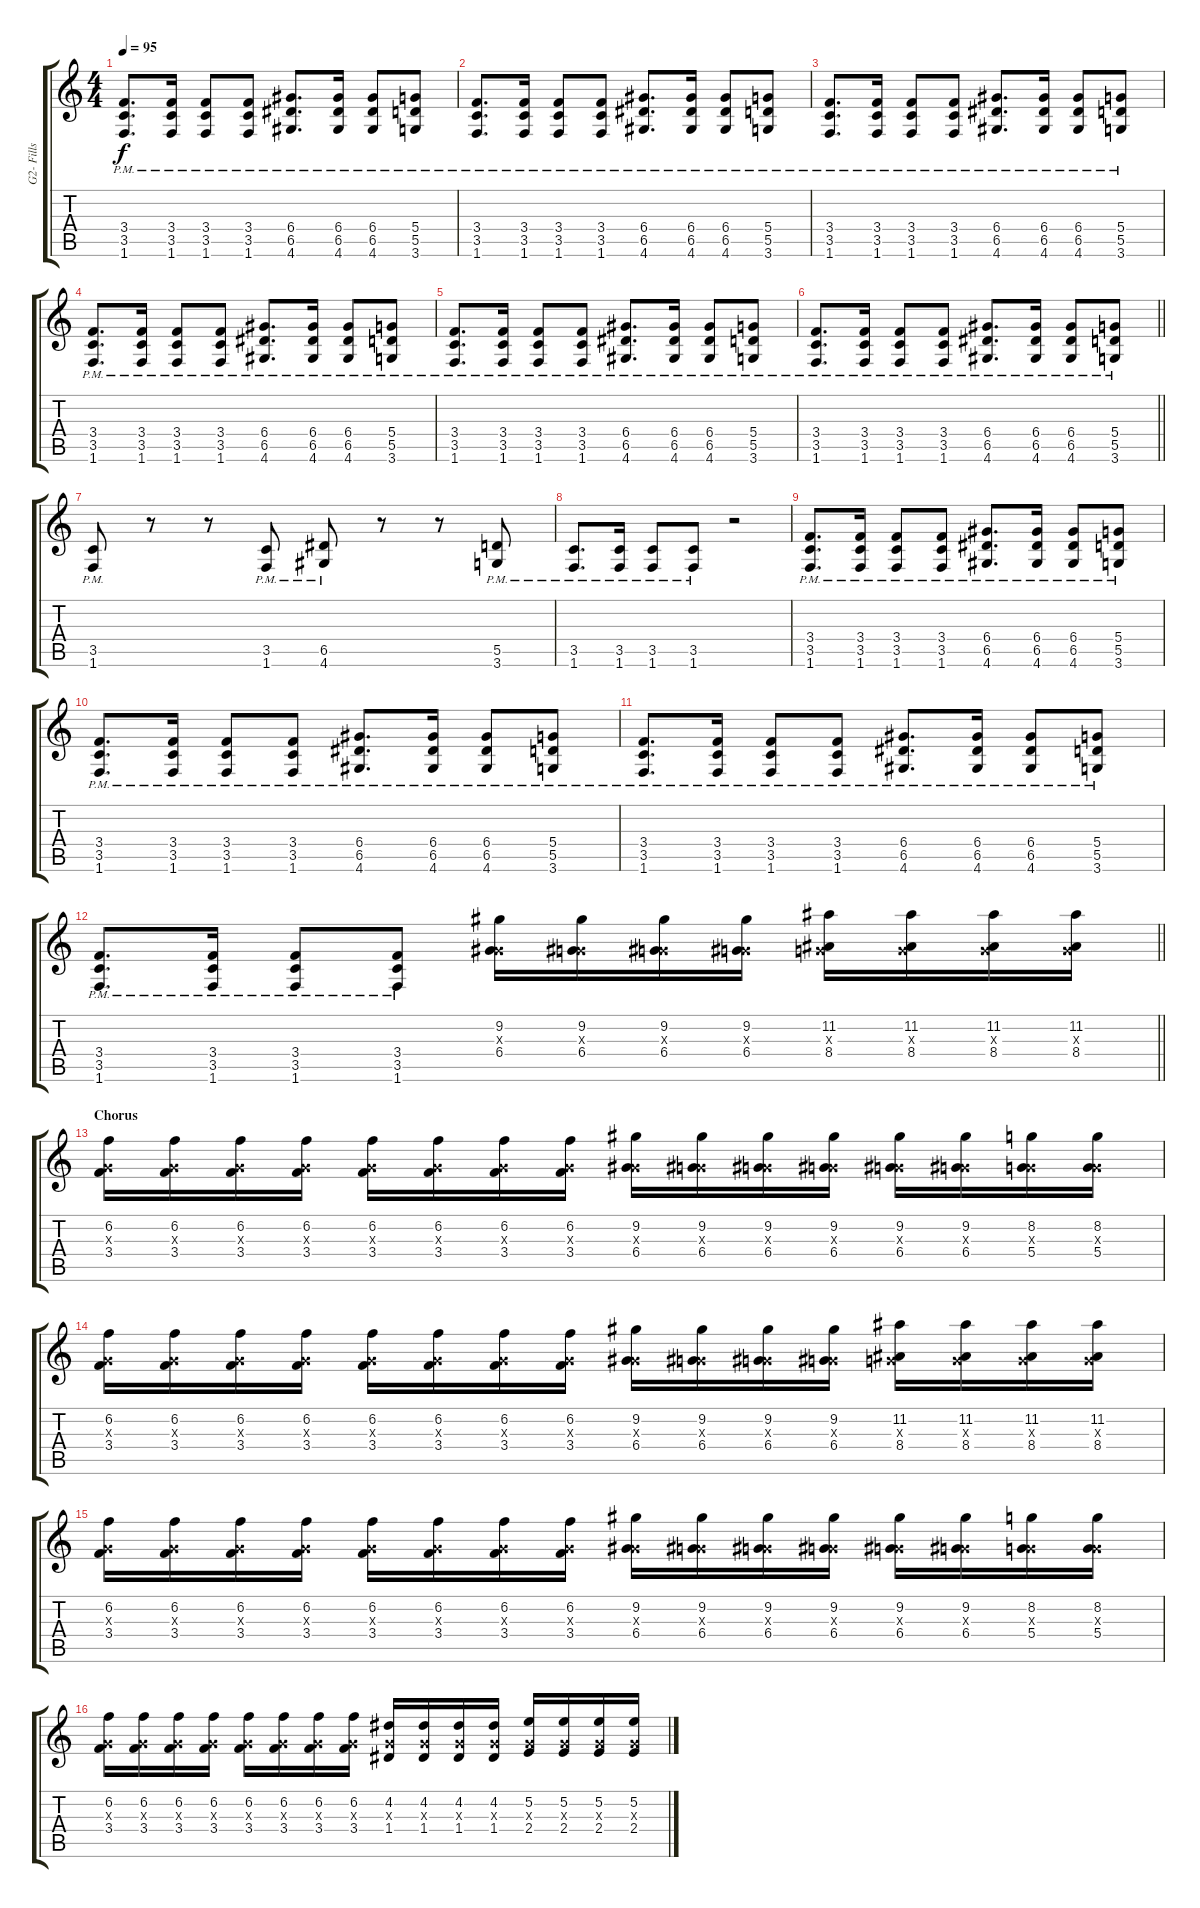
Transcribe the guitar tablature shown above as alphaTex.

\track ("G2- Fills Background/Solo" "G2- Fills ") {instrument overdrivenguitar}
\staff {score tabs}
\tuning (E4 B3 G3 D3 A2 E2) {hide}
\ts (4 4)
\tempo 95
\clef g2
\ks c
(3.4{pm} 3.5{pm} 1.6{pm}).8{d dy f} (3.4{pm} 3.5{pm} 1.6{pm}).16 (3.4{pm} 3.5{pm} 1.6{pm}).8 (3.4{pm} 3.5{pm} 1.6{pm}).8 (6.4{pm} 6.5{pm} 4.6{pm}).8{d} (6.4{pm} 6.5{pm} 4.6{pm}).16 (6.4{pm} 6.5{pm} 4.6{pm}).8 (5.4{pm} 5.5{pm} 3.6{pm}).8 |
(3.4{pm} 3.5{pm} 1.6{pm}).8{d} (3.4{pm} 3.5{pm} 1.6{pm}).16 (3.4{pm} 3.5{pm} 1.6{pm}).8 (3.4{pm} 3.5{pm} 1.6{pm}).8 (6.4{pm} 6.5{pm} 4.6{pm}).8{d} (6.4{pm} 6.5{pm} 4.6{pm}).16 (6.4{pm} 6.5{pm} 4.6{pm}).8 (5.4{pm} 5.5{pm} 3.6{pm}).8 |
(3.4{pm} 3.5{pm} 1.6{pm}).8{d} (3.4{pm} 3.5{pm} 1.6{pm}).16 (3.4{pm} 3.5{pm} 1.6{pm}).8 (3.4{pm} 3.5{pm} 1.6{pm}).8 (6.4{pm} 6.5{pm} 4.6{pm}).8{d} (6.4{pm} 6.5{pm} 4.6{pm}).16 (6.4{pm} 6.5{pm} 4.6{pm}).8 (5.4{pm} 5.5{pm} 3.6{pm}).8 |
(3.4{pm} 3.5{pm} 1.6{pm}).8{d} (3.4{pm} 3.5{pm} 1.6{pm}).16 (3.4{pm} 3.5{pm} 1.6{pm}).8 (3.4{pm} 3.5{pm} 1.6{pm}).8 (6.4{pm} 6.5{pm} 4.6{pm}).8{d} (6.4{pm} 6.5{pm} 4.6{pm}).16 (6.4{pm} 6.5{pm} 4.6{pm}).8 (5.4{pm} 5.5{pm} 3.6{pm}).8 |
(3.4{pm} 3.5{pm} 1.6{pm}).8{d} (3.4{pm} 3.5{pm} 1.6{pm}).16 (3.4{pm} 3.5{pm} 1.6{pm}).8 (3.4{pm} 3.5{pm} 1.6{pm}).8 (6.4{pm} 6.5{pm} 4.6{pm}).8{d} (6.4{pm} 6.5{pm} 4.6{pm}).16 (6.4{pm} 6.5{pm} 4.6{pm}).8 (5.4{pm} 5.5{pm} 3.6{pm}).8 |
\barLineRight lightlight
(3.4{pm} 3.5{pm} 1.6{pm}).8{d} (3.4{pm} 3.5{pm} 1.6{pm}).16 (3.4{pm} 3.5{pm} 1.6{pm}).8 (3.4{pm} 3.5{pm} 1.6{pm}).8 (6.4{pm} 6.5{pm} 4.6{pm}).8{d} (6.4{pm} 6.5{pm} 4.6{pm}).16 (6.4{pm} 6.5{pm} 4.6{pm}).8 (5.4{pm} 5.5{pm} 3.6{pm}).8 |
(3.5{pm} 1.6{pm}).8 r.8 r.8 (3.5{pm} 1.6{pm}).8 (6.5{pm} 4.6{pm}).8 r.8 r.8 (5.5{pm} 3.6{pm}).8 |
(3.5{pm} 1.6{pm}).8{d} (3.5{pm} 1.6{pm}).16 (3.5{pm} 1.6{pm}).8 (3.5{pm} 1.6{pm}).8 r.2 |
(3.4{pm} 3.5{pm} 1.6{pm}).8{d} (3.4{pm} 3.5{pm} 1.6{pm}).16 (3.4{pm} 3.5{pm} 1.6{pm}).8 (3.4{pm} 3.5{pm} 1.6{pm}).8 (6.4{pm} 6.5{pm} 4.6{pm}).8{d} (6.4{pm} 6.5{pm} 4.6{pm}).16 (6.4{pm} 6.5{pm} 4.6{pm}).8 (5.4{pm} 5.5{pm} 3.6{pm}).8 |
(3.4{pm} 3.5{pm} 1.6{pm}).8{d} (3.4{pm} 3.5{pm} 1.6{pm}).16 (3.4{pm} 3.5{pm} 1.6{pm}).8 (3.4{pm} 3.5{pm} 1.6{pm}).8 (6.4{pm} 6.5{pm} 4.6{pm}).8{d} (6.4{pm} 6.5{pm} 4.6{pm}).16 (6.4{pm} 6.5{pm} 4.6{pm}).8 (5.4{pm} 5.5{pm} 3.6{pm}).8 |
(3.4{pm} 3.5{pm} 1.6{pm}).8{d} (3.4{pm} 3.5{pm} 1.6{pm}).16 (3.4{pm} 3.5{pm} 1.6{pm}).8 (3.4{pm} 3.5{pm} 1.6{pm}).8 (6.4{pm} 6.5{pm} 4.6{pm}).8{d} (6.4{pm} 6.5{pm} 4.6{pm}).16 (6.4{pm} 6.5{pm} 4.6{pm}).8 (5.4{pm} 5.5{pm} 3.6{pm}).8 |
\barLineRight lightlight
(3.4{pm} 3.5{pm} 1.6{pm}).8{d} (3.4{pm} 3.5{pm} 1.6{pm}).16 (3.4{pm} 3.5{pm} 1.6{pm}).8 (3.4{pm} 3.5{pm} 1.6{pm}).8 (9.2 0.3{x} 6.4).16 (9.2 0.3{x} 6.4).16 (9.2 0.3{x} 6.4).16 (9.2 0.3{x} 6.4).16 (11.2 0.3{x} 8.4).16 (11.2 0.3{x} 8.4).16 (11.2 0.3{x} 8.4).16 (11.2 0.3{x} 8.4).16 |
\section ("" "Chorus")
(6.2 0.3{x} 3.4).16 (6.2 0.3{x} 3.4).16 (6.2 0.3{x} 3.4).16 (6.2 0.3{x} 3.4).16 (6.2 0.3{x} 3.4).16 (6.2 0.3{x} 3.4).16 (6.2 0.3{x} 3.4).16 (6.2 0.3{x} 3.4).16 (9.2 0.3{x} 6.4).16 (9.2 0.3{x} 6.4).16 (9.2 0.3{x} 6.4).16 (9.2 0.3{x} 6.4).16 (9.2 0.3{x} 6.4).16 (9.2 0.3{x} 6.4).16 (8.2 0.3{x} 5.4).16 (8.2 0.3{x} 5.4).16 |
(6.2 0.3{x} 3.4).16 (6.2 0.3{x} 3.4).16 (6.2 0.3{x} 3.4).16 (6.2 0.3{x} 3.4).16 (6.2 0.3{x} 3.4).16 (6.2 0.3{x} 3.4).16 (6.2 0.3{x} 3.4).16 (6.2 0.3{x} 3.4).16 (9.2 0.3{x} 6.4).16 (9.2 0.3{x} 6.4).16 (9.2 0.3{x} 6.4).16 (9.2 0.3{x} 6.4).16 (11.2 0.3{x} 8.4).16 (11.2 0.3{x} 8.4).16 (11.2 0.3{x} 8.4).16 (11.2 0.3{x} 8.4).16 |
(6.2 0.3{x} 3.4).16 (6.2 0.3{x} 3.4).16 (6.2 0.3{x} 3.4).16 (6.2 0.3{x} 3.4).16 (6.2 0.3{x} 3.4).16 (6.2 0.3{x} 3.4).16 (6.2 0.3{x} 3.4).16 (6.2 0.3{x} 3.4).16 (9.2 0.3{x} 6.4).16 (9.2 0.3{x} 6.4).16 (9.2 0.3{x} 6.4).16 (9.2 0.3{x} 6.4).16 (9.2 0.3{x} 6.4).16 (9.2 0.3{x} 6.4).16 (8.2 0.3{x} 5.4).16 (8.2 0.3{x} 5.4).16 |
(6.2 0.3{x} 3.4).16 (6.2 0.3{x} 3.4).16 (6.2 0.3{x} 3.4).16 (6.2 0.3{x} 3.4).16 (6.2 0.3{x} 3.4).16 (6.2 0.3{x} 3.4).16 (6.2 0.3{x} 3.4).16 (6.2 0.3{x} 3.4).16 (4.2 0.3{x} 1.4).16 (4.2 0.3{x} 1.4).16 (4.2 0.3{x} 1.4).16 (4.2 0.3{x} 1.4).16 (5.2 0.3{x} 2.4).16 (5.2 0.3{x} 2.4).16 (5.2 0.3{x} 2.4).16 (5.2 0.3{x} 2.4).16
